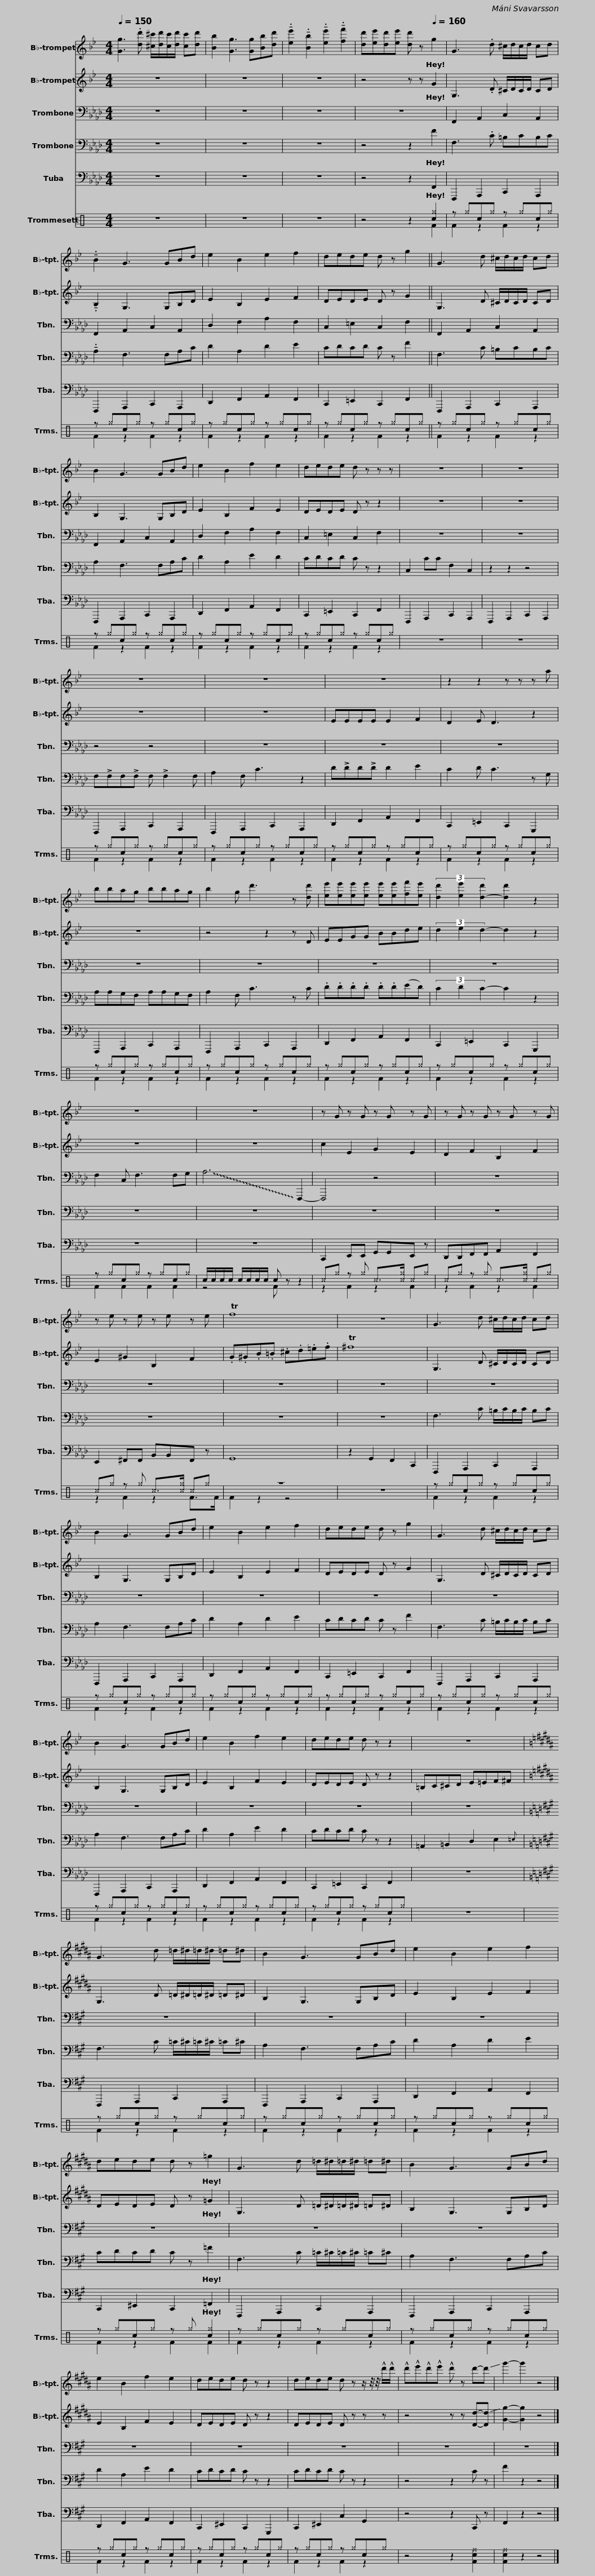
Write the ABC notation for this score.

X:1
%%score 1 2 3 4 5 ( 6 7 )
L:1/8
Q:1/4=150
M:4/4
I:linebreak $
K:Ab
V:1 treble transpose=-2
V:2 treble transpose=-2
V:3 bass
V:4 bass
V:5 bass
V:6 perc
K:none
V:7 perc
K:none
V:1
[K:Bb] [Gg]3 .[dd'] [^c^c']/[dd']/[cc']/[dd']/ [cc'][dd'] | [Bb]2 [Gg]3 [Gg][Bb][dd'] | !tenuto!.[ee']2 !tenuto!.[Bb]2 !tenuto!.[ee']2 !tenuto!.[ff']2 | [dd'][ee'][dd'][ee'] [dd'] z[Q:1/4=160] g2 |$ G3 .d ^c/d/c/d/ cd | %5
 !tenuto!.B2 G3 GBd | e2 B2 e2 f2 | dede d z g2 ||$ G3 d ^c/d/c/d/ cd | B2 G3 GBd | %10
 e2 B2 f2 e2 | dede d z z z |$ z8 | z8 | z8 | %15
 z8 | z8 |$ z2 z2 z z z a | bbag bbag | b2 g d'3 z [dd'] | %20
 [ee'][ee'][ee'][ee'] [ee'][ee'][ff'][ee'] |$ (3[dd']2 [ee']2 [d-d']2 [dd']2 z2 | z8 | z8 | z G z G z G z G |$ %25
 z G z G z G z G | z e z e z e z e | Tf8 | z8 |$ G3 d ^c/d/c/d/ cd | %30
 B2 G3 GBd | e2 B2 e2 f2 | dede d z g2 |$ G3 d ^c/d/c/d/ cd | B2 G3 GBd | %35
 e2 B2 f2 e2 | dede d z z2 |$ z8 |[K:B] G3 d =d/^d/=d/^d/ =d^d | B2 G3 GBd |$ %40
 e2 B2 e2 f2 | dede d z =g2 | G3 d =d/^d/=d/^d/ =d^d |$ B2 G3 GBd | e2 B2 f2 e2 | %45
 dede d z z2 | dede d z z/ z/4 z/4 !^!d'/!^!d'/ |$ !^!d'!^!e'!^!d'!^!e' !^!d' z d'-!-(!d' | !-)!g'2- g'2 z4 |] %49
V:2
[K:Bb] z8 | z8 | z8 | z4 z z G2 |$ G,3 .D ^C/D/C/D/ CD | %5
 !tenuto!.B,2 G,3 G,B,D | E2 B,2 E2 F2 | DEDE D z G2 ||$ G,3 D ^C/D/C/D/ CD | B,2 G,3 G,B,D | %10
 E2 B,2 F2 E2 | DEDE D z z2 |$ z8 | z8 | z8 | %15
 z8 | EEEE E2 F2 |$ D2 E D3 z2 | z8 | z4 z2 z D | %20
 EEGG BBde |$ (3d2 e2 d2- d2 z2 | z8 | z8 | c2 E2 G2 E2 |$ %25
 D2 F2 B,2 F2 | E2 ^G2 B,2 F2 | .G.^G.B.=B .^c.d.=e.f | T^f8 |$ G,3 D ^C/D/C/D/ CD | %30
 B,2 G,3 G,B,D | E2 B,2 E2 F2 | DEDE D z G2 |$ G,3 D ^C/D/C/D/ CD | B,2 G,3 G,B,D | %35
 E2 B,2 F2 E2 | DEDE D z z2 |$ =B,C^CD E=EF^F |[K:B] G,3 D =D/^D/=D/^D/ =D^D | B,2 G,3 G,B,D |$ %40
 E2 B,2 E2 F2 | DEDE D z =G2 | G,3 D =D/^D/=D/^D/ =D^D |$ B,2 G,3 G,B,D | E2 B,2 F2 E2 | %45
 DEDE D z z2 | DEDE D z z z |$ z4 z z [Dd]-!-(![Dd] | !-)![Gg]2- [Gg]2 z4 |] %49
V:3
 z8 | z8 | z8 | z8 |$ F,,2 A,,2 C,2 A,,2 | %5
 F,,2 A,,2 C,2 A,,2 | D,2 F,2 A,2 F,2 | C,2 =E,2 C,2 F,2 ||$ F,,2 A,,2 C,2 A,,2 | F,,2 A,,2 C,2 A,,2 | %10
 D,2 F,2 A,2 F,2 | C,2 =E,2 C,2 F,2 |$ z8 | z8 | z4 z4 | %15
 z8 | z8 |$ z8 | z8 | z8 | %20
 z8 |$ z8 | F,2 C, F,3 F,G, | !~(!A,6 !~)!F,,,2- | F,,,4 z4 |$ %25
 z8 | z8 | z8 | z8 |$ z8 | %30
 z8 | z8 | z8 |$ z8 | z8 | %35
 z8 | z8 |$ z8 |[K:A] z8 | z8 |$ %40
 z8 | z8 | z8 |$ z8 | z8 | %45
 z8 | z8 |$ z8 | z8 |] %49
V:4
 z8 | z8 | z8 | z4 z2 F2 |$ F,3 .C =B,CB,C | %5
 !tenuto!.A,2 F,3 F,A,C | D2 A,2 D2 E2 | CDCD C z F2 ||$ F,3 C =B,CB,C | A,2 F,3 F,A,C | %10
 D2 A,2 E2 D2 | CDCD C z z2 |$ C,2 CC F,2 C,2 | z2 z2 z4 | F,!>!F,F,!>!F, F, !>!F,2 F, | %15
 A,2 F, C3 z2 | D!>!DD!>!D D2 E2 |$ C2 D C3 z G, | A,A,G,F, A,A,G,F, | A,2 F, C3 z C | %20
 .D.D.D.D .D.D(ED) |$ (3C2 D2 C2- C2 z2 | z8 | z8 | z8 |$ %25
 z8 | z8 | z8 | z8 |$ F,3 C =B,/C/B,/C/ B,C | %30
 A,2 F,3 F,A,C | D2 A,2 D2 E2 | CDCD C z F2 |$ F,3 C =B,/C/B,/C/ B,C | A,2 F,3 F,A,C | %35
 D2 A,2 E2 D2 | CDCD C z z2 |$ =A,,2 =B,,2 D,2 E,2{=E,} |[K:A] F,3 C =C/^C/=C/^C/ =C^C | A,2 F,3 F,A,C |$ %40
 D2 A,2 D2 E2 | CDCD C z =F2 | F,3 C =C/^C/=C/^C/ =C^C |$ A,2 F,3 F,A,C | D2 A,2 E2 D2 | %45
 CDCD C z z2 | CDCD C z z2 |$ z4 z2 C z | F2 z2 z4 |] %49
V:5
 z8 | z8 | z8 | z4 z2 F,,2 |$ F,,,2 A,,,2 C,,2 A,,,2 | %5
 F,,,2 A,,,2 C,,2 A,,,2 | D,,2 F,,2 A,,2 F,,2 | C,,2 =E,,2 C,,2 F,,2 ||$ F,,,2 A,,,2 C,,2 A,,,2 | F,,,2 A,,,2 C,,2 A,,,2 | %10
 D,,2 F,,2 A,,2 F,,2 | C,,2 =E,,2 C,,2 F,,2 |$ F,,,2 A,,,2 C,,2 A,,,2 | F,,,2 A,,,2 C,,2 A,,,2 | F,,,2 A,,,2 C,,2 A,,,2 | %15
 F,,,2 A,,,2 C,,2 A,,,2 | D,,2 F,,2 A,,2 F,,2 |$ C,,2 =E,,2 C,,2 G,,,2 | F,,,2 A,,,2 C,,2 A,,,2 | F,,,2 A,,,2 C,,2 A,,,2 | %20
 D,,2 F,,2 A,,2 F,,2 |$ C,,2 =E,,2 C,,2 G,,,2 | z8 | z8 | C,,2 E,,E,, G,,G,,E,, z |$ %25
 D,,D,,F,,F,, A,,2 F,,2 | E,,2 ^F,,F,, B,,B,,F,, z | G,,8 | z2 G,,2 F,,2 C,,2 |$ F,,,2 A,,,2 C,,2 A,,,2 | %30
 F,,,2 A,,,2 C,,2 A,,,2 | D,,2 F,,2 A,,2 F,,2 | C,,2 =E,,2 C,,2 F,,2 |$ F,,,2 A,,,2 C,,2 A,,,2 | F,,,2 A,,,2 C,,2 A,,,2 | %35
 D,,2 F,,2 A,,2 F,,2 | C,,2 =E,,2 C,,2 F,,2 |$ z8 |[K:A] F,,,2 A,,,2 C,,2 A,,,2 | F,,,2 A,,,2 C,,2 A,,,2 |$ %40
 D,,2 F,,2 A,,2 F,,2 | C,,2 ^E,,2 C,,2 =F,,2 | F,,,2 A,,,2 C,,2 A,,,2 |$ F,,,2 A,,,2 C,,2 A,,,2 | D,,2 F,,2 A,,2 F,,2 | %45
 C,,2 ^E,,2 C,,2 G,,,2 | C,,2 ^E,,2 C,2 G,,2 |$ z4 z2 C,, z | F,,2 z2 z4 |] %49
V:6
[K:C] z8 | z8 | z8 | z4 z2 [c^g]2 |$ z ^gc^g z ^gc^g | %5
 z ^gc^g z ^gc^g | z ^gc^g z ^gc^g | z ^gc^g z ^gc^g ||$ z ^gc^g z ^gc^g | z ^gc^g z ^gc^g | %10
 z ^gc^g z ^gc^g | z ^gc^g z ^gc^g |$ z8 | z8 | z ^gc^g z ^gc^g | %15
 z ^gc^g z ^gc^g | z ^gc^g z ^gc^g |$ z ^gc^g z ^gc^g | z ^gc^g z ^gc^g | z ^gc^g z ^gc^g | %20
 z ^gc^g z ^gc^g |$ z ^gc^g z ^gc^g | z ^gc^g z ^gc^g | c/c/c/c/ c/c/c/c/ c z z2 | ^c^g z ^g ^c>[^c^g] ^c^g |$ %25
 ^c^g z ^g ^c>[^c^g] ^c^g | ^c^g z ^g ^c>[^c^g] ^c^g | z8 | z8 |$ z ^gc^g z ^gc^g | %30
 z ^gc^g z ^gc^g | z ^gc^g z ^gc^g | z ^gc^g z ^gc^g |$ z ^gc^g z ^gc^g | z ^gc^g z ^gc^g | %35
 z ^gc^g z ^gc^g | z ^gc^g z ^gc^g |$ z8 | z ^gc^g z ^gc^g | z ^gc^g z ^gc^g |$ %40
 z ^gc^g z ^gc^g | z ^gc^g z ^g [c^g]2 | z ^gc^g z ^gc^g |$ z ^gc^g z ^gc^g | z ^gc^g z ^gc^g | %45
 z ^gc^g z ^gc^g | z ^gc^g z ^gc^g |$ z4 z2 [Fc^f]2 | [Fc^f]2 z2 z4 |] %49
V:7
[K:C] x8 | x8 | x8 | z4 z2 F2 |$ F2 z2 F2 z2 | %5
 F2 z2 F2 z2 | F2 z2 F2 z2 | F2 z2 F2 z2 ||$ F2 z2 F2 z2 | F2 z2 F2 z2 | %10
 F2 z2 F2 z2 | F2 z2 F2 z2 |$ x8 | x8 | F2 z2 F2 z2 | %15
 F2 z2 F2 z2 | F2 z2 F2 z2 |$ F2 z2 F2 z2 | F2 z2 F2 z2 | F2 z2 F2 z2 | %20
 F2 z2 F2 z2 |$ F2 z2 F2 z2 | F2 F2 F2 F2 | z4 F z z2 | z2 F2 z2 F2 |$ %25
 z2 F2 z2 F2 | z2 F2 z2 F>F | F2 z2 z4 | x8 |$ F2 z2 F2 z2 | %30
 F2 z2 F2 z2 | F2 z2 F2 z2 | F2 z2 F2 z2 |$ F2 z2 F2 z2 | F2 z2 F2 z2 | %35
 F2 z2 F2 z2 | F2 z2 F2 z2 |$ x8 | F2 z2 F2 z2 | F2 z2 F2 z2 |$ %40
 F2 z2 F2 z2 | F2 z2 F2 F2 | F2 z2 F2 z2 |$ F2 z2 F2 z2 | F2 z2 F2 z2 | %45
 F2 z2 F2 z2 | F2 z2 F2 z2 |$ x8 | x8 |] %49
